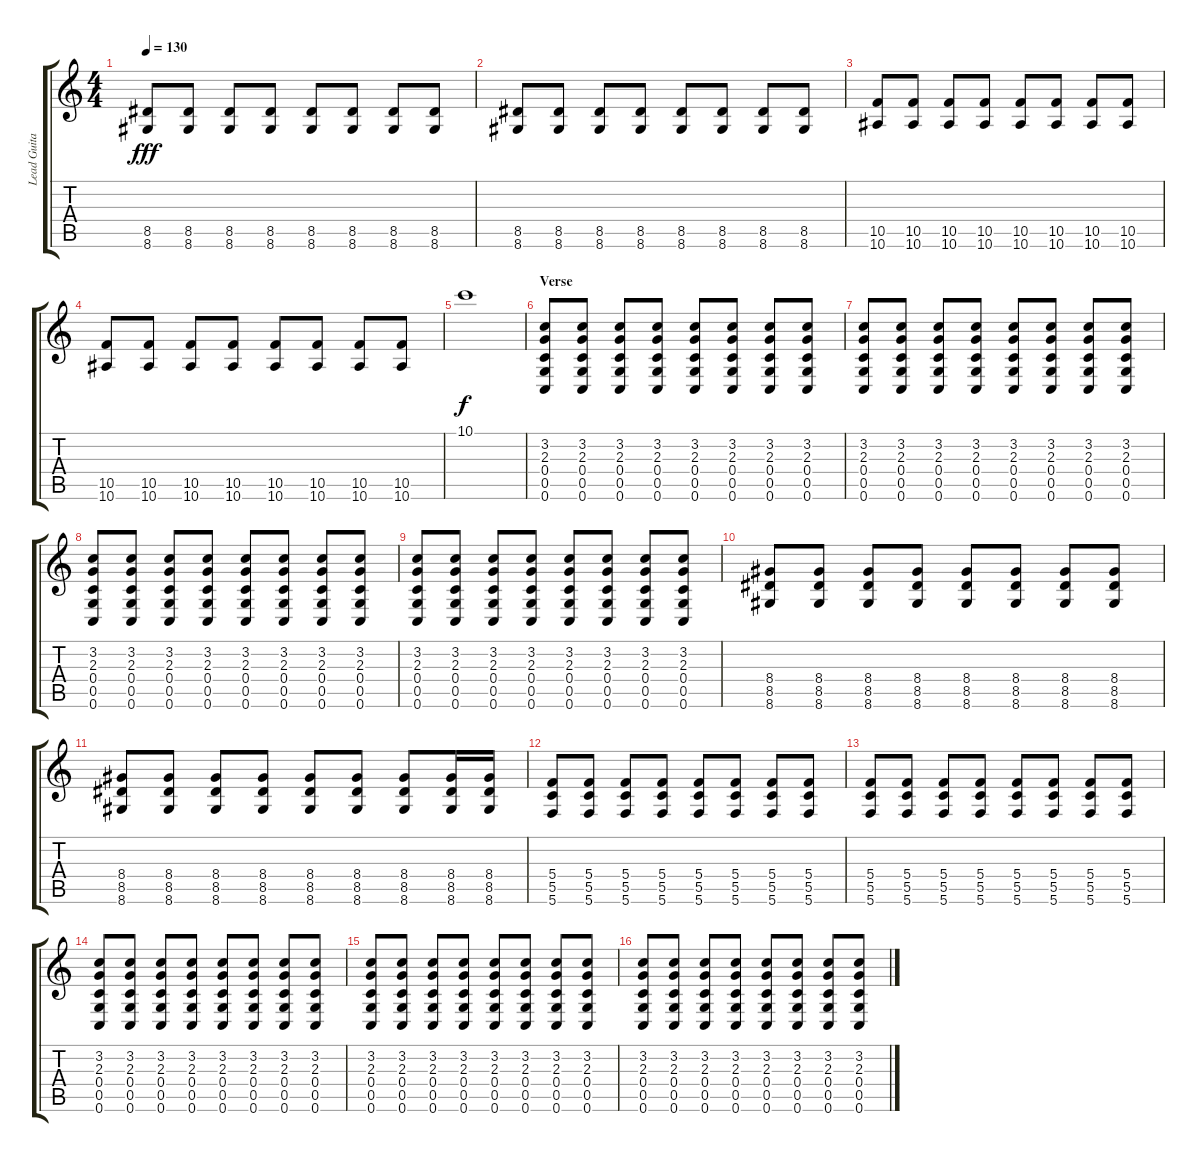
\track ("Lead Guitar (Right)" "Lead Guita") {instrument distortionguitar}
\staff {score tabs}
\tuning (D4 A3 F3 C3 G2 C2) {hide}
\ts (4 4)
\tempo 130
\clef g2
\ks c
(8.5 8.6).8{dy fff} (8.5 8.6).8 (8.5 8.6).8 (8.5 8.6).8 (8.5 8.6).8 (8.5 8.6).8 (8.5 8.6).8 (8.5 8.6).8 |
(8.5 8.6).8 (8.5 8.6).8 (8.5 8.6).8 (8.5 8.6).8 (8.5 8.6).8 (8.5 8.6).8 (8.5 8.6).8 (8.5 8.6).8 |
(10.5 10.6).8 (10.5 10.6).8 (10.5 10.6).8 (10.5 10.6).8 (10.5 10.6).8 (10.5 10.6).8 (10.5 10.6).8 (10.5 10.6).8 |
(10.5 10.6).8 (10.5 10.6).8 (10.5 10.6).8 (10.5 10.6).8 (10.5 10.6).8 (10.5 10.6).8 (10.5 10.6).8 (10.5 10.6).8 |
10.1.1{dy f} |
\section ("" "Verse")
(3.2 2.3 0.4 0.5 0.6).8 (3.2 2.3 0.4 0.5 0.6).8 (3.2 2.3 0.4 0.5 0.6).8 (3.2 2.3 0.4 0.5 0.6).8 (3.2 2.3 0.4 0.5 0.6).8 (3.2 2.3 0.4 0.5 0.6).8 (3.2 2.3 0.4 0.5 0.6).8 (3.2 2.3 0.4 0.5 0.6).8 |
(3.2 2.3 0.4 0.5 0.6).8 (3.2 2.3 0.4 0.5 0.6).8 (3.2 2.3 0.4 0.5 0.6).8 (3.2 2.3 0.4 0.5 0.6).8 (3.2 2.3 0.4 0.5 0.6).8 (3.2 2.3 0.4 0.5 0.6).8 (3.2 2.3 0.4 0.5 0.6).8 (3.2 2.3 0.4 0.5 0.6).8 |
(3.2 2.3 0.4 0.5 0.6).8 (3.2 2.3 0.4 0.5 0.6).8 (3.2 2.3 0.4 0.5 0.6).8 (3.2 2.3 0.4 0.5 0.6).8 (3.2 2.3 0.4 0.5 0.6).8 (3.2 2.3 0.4 0.5 0.6).8 (3.2 2.3 0.4 0.5 0.6).8 (3.2 2.3 0.4 0.5 0.6).8 |
(3.2 2.3 0.4 0.5 0.6).8 (3.2 2.3 0.4 0.5 0.6).8 (3.2 2.3 0.4 0.5 0.6).8 (3.2 2.3 0.4 0.5 0.6).8 (3.2 2.3 0.4 0.5 0.6).8 (3.2 2.3 0.4 0.5 0.6).8 (3.2 2.3 0.4 0.5 0.6).8 (3.2 2.3 0.4 0.5 0.6).8 |
(8.4 8.5 8.6).8 (8.4 8.5 8.6).8 (8.4 8.5 8.6).8 (8.4 8.5 8.6).8 (8.4 8.5 8.6).8 (8.4 8.5 8.6).8 (8.4 8.5 8.6).8 (8.4 8.5 8.6).8 |
(8.4 8.5 8.6).8 (8.4 8.5 8.6).8 (8.4 8.5 8.6).8 (8.4 8.5 8.6).8 (8.4 8.5 8.6).8 (8.4 8.5 8.6).8 (8.4 8.5 8.6).8 (8.4 8.5 8.6).16 (8.4 8.5 8.6).16 |
(5.4 5.5 5.6).8 (5.4 5.5 5.6).8 (5.4 5.5 5.6).8 (5.4 5.5 5.6).8 (5.4 5.5 5.6).8 (5.4 5.5 5.6).8 (5.4 5.5 5.6).8 (5.4 5.5 5.6).8 |
(5.4 5.5 5.6).8 (5.4 5.5 5.6).8 (5.4 5.5 5.6).8 (5.4 5.5 5.6).8 (5.4 5.5 5.6).8 (5.4 5.5 5.6).8 (5.4 5.5 5.6).8 (5.4 5.5 5.6).8 |
(3.2 2.3 0.4 0.5 0.6).8 (3.2 2.3 0.4 0.5 0.6).8 (3.2 2.3 0.4 0.5 0.6).8 (3.2 2.3 0.4 0.5 0.6).8 (3.2 2.3 0.4 0.5 0.6).8 (3.2 2.3 0.4 0.5 0.6).8 (3.2 2.3 0.4 0.5 0.6).8 (3.2 2.3 0.4 0.5 0.6).8 |
(3.2 2.3 0.4 0.5 0.6).8 (3.2 2.3 0.4 0.5 0.6).8 (3.2 2.3 0.4 0.5 0.6).8 (3.2 2.3 0.4 0.5 0.6).8 (3.2 2.3 0.4 0.5 0.6).8 (3.2 2.3 0.4 0.5 0.6).8 (3.2 2.3 0.4 0.5 0.6).8 (3.2 2.3 0.4 0.5 0.6).8 |
(3.2 2.3 0.4 0.5 0.6).8 (3.2 2.3 0.4 0.5 0.6).8 (3.2 2.3 0.4 0.5 0.6).8 (3.2 2.3 0.4 0.5 0.6).8 (3.2 2.3 0.4 0.5 0.6).8 (3.2 2.3 0.4 0.5 0.6).8 (3.2 2.3 0.4 0.5 0.6).8 (3.2 2.3 0.4 0.5 0.6).8
